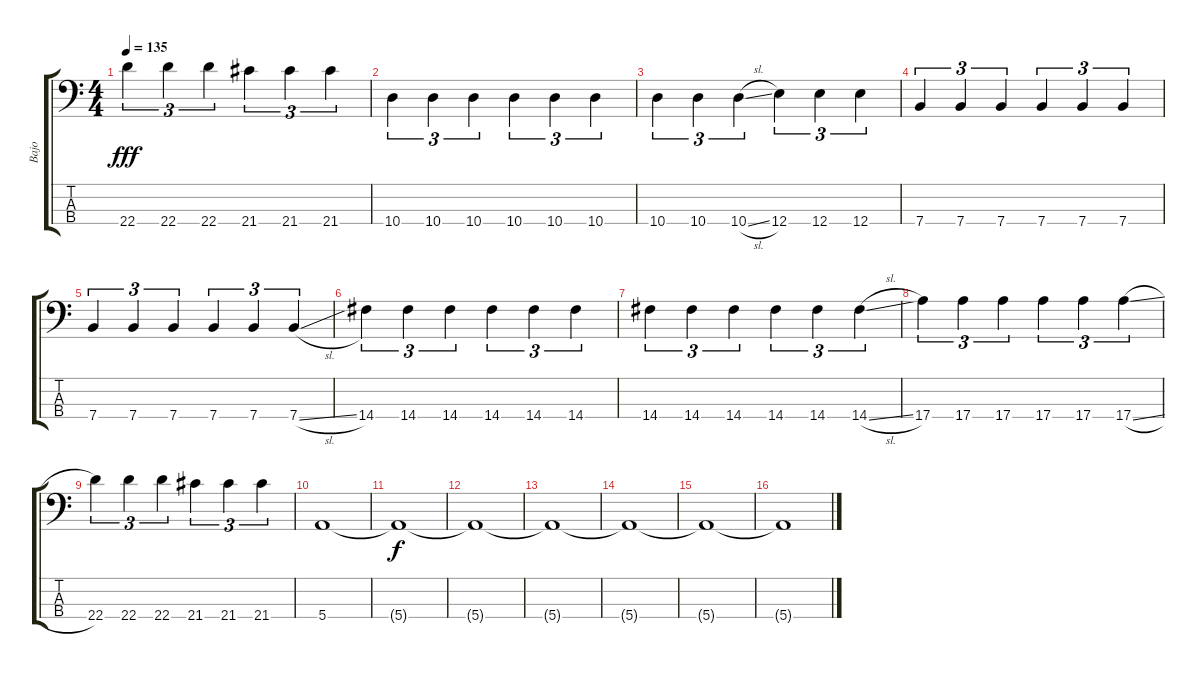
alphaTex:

\track ("Bajo" "Bajo") {instrument electricbassfinger}
\staff {score tabs}
\tuning (G2 D2 A1 E1) {hide}
\ts (4 4)
\tempo 135
\clef f4
\ks c
22.4.4{tu (3 2) dy fff} 22.4.4{tu (3 2)} 22.4.4{tu (3 2)} 21.4.4{tu (3 2)} 21.4.4{tu (3 2)} 21.4.4{tu (3 2)} |
10.4.4{tu (3 2)} 10.4.4{tu (3 2)} 10.4.4{tu (3 2)} 10.4.4{tu (3 2)} 10.4.4{tu (3 2)} 10.4.4{tu (3 2)} |
10.4.4{tu (3 2)} 10.4.4{tu (3 2)} 10.4{sl}.4{tu (3 2)} 12.4.4{tu (3 2)} 12.4.4{tu (3 2)} 12.4.4{tu (3 2)} |
7.4.4{tu (3 2)} 7.4.4{tu (3 2)} 7.4.4{tu (3 2)} 7.4.4{tu (3 2)} 7.4.4{tu (3 2)} 7.4.4{tu (3 2)} |
7.4.4{tu (3 2)} 7.4.4{tu (3 2)} 7.4.4{tu (3 2)} 7.4.4{tu (3 2)} 7.4.4{tu (3 2)} 7.4{sl}.4{tu (3 2)} |
14.4.4{tu (3 2)} 14.4.4{tu (3 2)} 14.4.4{tu (3 2)} 14.4.4{tu (3 2)} 14.4.4{tu (3 2)} 14.4.4{tu (3 2)} |
14.4.4{tu (3 2)} 14.4.4{tu (3 2)} 14.4.4{tu (3 2)} 14.4.4{tu (3 2)} 14.4.4{tu (3 2)} 14.4{sl}.4{tu (3 2)} |
17.4.4{tu (3 2)} 17.4.4{tu (3 2)} 17.4.4{tu (3 2)} 17.4.4{tu (3 2)} 17.4.4{tu (3 2)} 17.4{sl}.4{tu (3 2)} |
22.4.4{tu (3 2)} 22.4.4{tu (3 2)} 22.4.4{tu (3 2)} 21.4.4{tu (3 2)} 21.4.4{tu (3 2)} 21.4.4{tu (3 2)} |
5.4.1 |
5.4{t}.1{dy f} |
5.4{t}.1 |
5.4{t}.1{volume 0} |
5.4{t}.1 |
5.4{t}.1 |
5.4{t}.1
